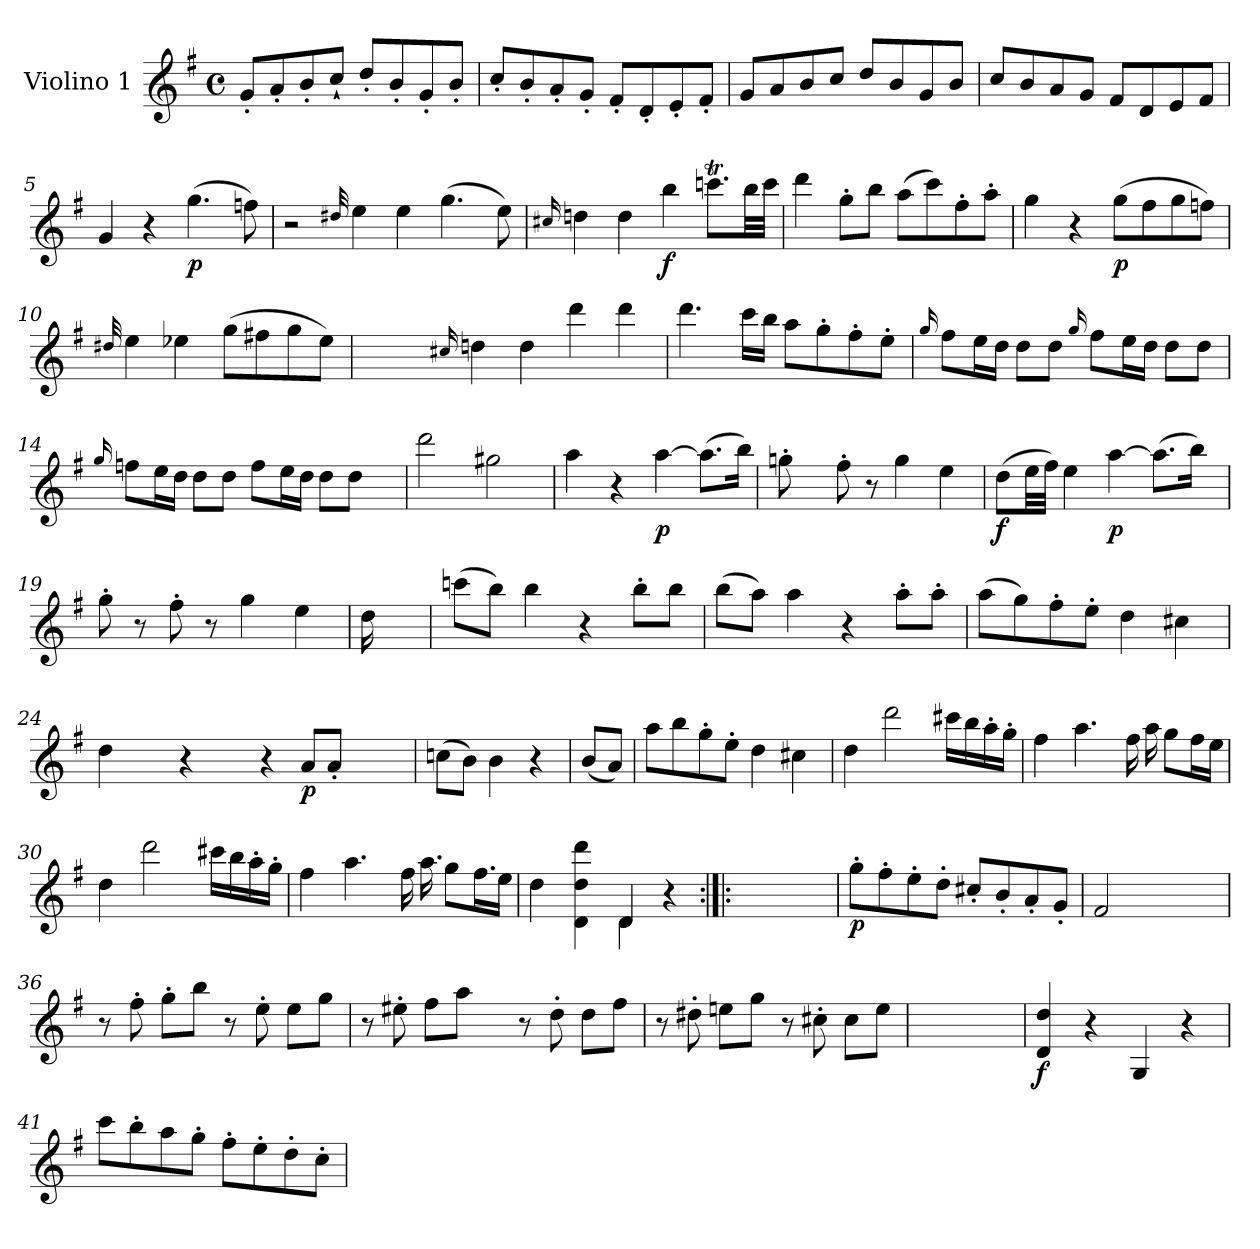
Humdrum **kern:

**kern	**dynam
*part1	*part1
*staff1	*staff1
*I"Violino 1	*
*I'V	*
*clefG2	*
*k[f#]	*
*M4/4	*
*met(c)	*
=1	=1
8g'/L	.
8a'/	.
8b'/	.
8cc''/J	.
8dd'/L	.
8b'/	.
8g'/	.
8b'/J	.
=2	=2
8cc'/L	.
8b'/	.
8a'/	.
8g'/J	.
8f#'/L	.
8d'/	.
8e'/	.
8f#'/J	.
=3	=3
8g/L	.
8a/	.
8b/	.
8cc/J	.
8dd/L	.
8b/	.
8g/	.
8b/J	.
=4	=4
8cc/L	.
8b/	.
8a/	.
8g/J	.
8f#/L	.
8d/	.
8e/	.
8f#/J	.
=5	=5
4g/	.
4r	.
!	!LO:DY:b
(>4.gg\	p
8ffn\)	.
=6	=6
2r	.
32qqdd#X/	.
4ee\	.
4ee\	.
(>4.gg\	.
8ee\)	.
=7	=7
16qqcc#X/	.
4ddn\	.
4dd\	.
!	!LO:DY:b
4bb\	f
8.cccnT\L	.
32bb\LL	.
32ccc\JJJ	.
=8	=8
4ddd\	.
8gg'\L	.
8bb\J	.
(>8aa\L	.
8ccc\)	.
8ff#'\	.
8aa'\J	.
=9	=9
4gg\	.
4r	.
!	!LO:DY:b
(>8gg\L	p
8ff#\	.
8gg\	.
8ffn\J)	.
=10	=10
32qqdd#X/	.
4ee\	.
4ee-X\	.
(>8gg\L	.
8ff#X\	.
8gg\	.
8ee-\J)	.
=11	=11
1ryy	.
16qqcc#X/	.
4ddn\	.
4dd\	.
4ddd\	.
4ddd\	.
=12	=12
4.ddd\	.
16ccc\LL	.
16bb\JJ	.
8aa\L	.
8gg'\	.
8ff#'\	.
8ee'\J	.
=13	=13
16qqgg/	.
8ff#\L	.
16ee\L	.
16dd\JJ	.
8dd\L	.
8dd\J	.
16qqgg/	.
8ff#\L	.
16ee\L	.
16dd\JJ	.
8dd\L	.
8dd\J	.
=14	=14
16qqgg/	.
8ffn\L	.
16ee\L	.
16dd\JJ	.
8dd\L	.
8dd\J	.
8ff\L	.
16ee\L	.
16dd\JJ	.
8dd\L	.
8dd\J	.
8ryy	.
=15	=15
2ddd\	.
2gg#X\	.
=16	=16
4aa\	.
4r	.
!	!LO:DY:b
[4aa\	p
(>8.aa\L]	.
16bb\Jk)	.
=17	=17
8ggn'\	.
8ryy	.
8ff#'\	.
8r	.
4gg\	.
4ee\	.
=18	=18
!	!LO:DY:b
(>8dd\L	f
32ee\LL	.
32ff#\JJJ)	.
4ee\	.
!	!LO:DY:b
[4aa\	p
(>8.aa\L]	.
16bb\Jk)	.
16ryy	.
=19	=19
8gg'\	.
8r	.
8ff#'\	.
8r	.
4gg\	.
4ee\	.
=20	=20
16dd\	.
8.ryy	.
=21	=21
(>8cccn\L	.
8bb\J)	.
4bb\	.
4r	.
8bb'\L	.
8bb\J	.
=22	=22
(>8bb\L	.
8aa\J)	.
4aa\	.
4r	.
8aa'\L	.
8aa'\J	.
=23	=23
(>8aa\L	.
8gg\)	.
8ff#'\	.
8ee'\J	.
4dd\	.
4cc#X\	.
=24	=24
4dd\	.
4ryy	.
4r	.
4ryy	.
4r	.
!	!LO:DY:b
8a/L	p
8a'/J	.
2ryy	.
=25	=25
(>8ccn\L	.
8b\J)	.
4b\	.
4r	.
=26	=26
(<8b/L	.
8a/J)	.
=27	=27
8aa\L	.
8bb\	.
8gg'\	.
8ee'\J	.
4dd\	.
4cc#X\	.
=28	=28
4dd\	.
2ddd\	.
16ccc#X\LL	.
16bb\	.
16aa'\	.
16gg'\JJ	.
=29	=29
4ff#\	.
4.aa\	.
16ff#\	.
16aa\	.
8gg\L	.
16ff#\L	.
16ee\JJ	.
=30	=30
4dd\	.
2ddd\	.
16ccc#X\LL	.
16bb\	.
16aa'\	.
16gg'\JJ	.
=31	=31
4ff#\	.
4.aa\	.
16ff#\	.
16.aa\	.
8gg\L	.
16.ff#\L	.
16ee\JJ	.
=32	=32
*^	*
4dd\	2ryy	.
4d\ 4dd\ 4ddd\	.	.
4d\	4d/	.
4r	4ryy	.
*v	*v	*
=33:|!|:	=33:|!|:
1ryy	.
=34	=34
!	!LO:DY:b
8gg'\L	p
8ff#'\	.
8ee'\	.
8dd'\J	.
8cc#X'/L	.
8b'/	.
8a'/	.
8g'/J	.
=35	=35
2f#/	.
2ryy	.
=36	=36
8r	.
8ff#'\	.
8gg'\L	.
8bb\J	.
8r	.
8ee'\	.
8ee\L	.
8gg\J	.
=37	=37
8r	.
8ee#X'\	.
8ff#\L	.
8aa\J	.
8ryy	.
8r	.
8dd'\	.
8dd\L	.
8ff#\J	.
=38	=38
8r	.
8dd#X'\	.
8een\L	.
8gg\J	.
8r	.
8cc#X'\	.
8cc#\L	.
8ee\J	.
=39	=39
1ryy	.
=40	=40
!	!LO:DY:b
4d/ 4dd/	f
4r	.
4G/	.
4r	.
=41	=41
8ccc\L	.
8bb'\	.
8aa\	.
8gg'\J	.
8ff#'\L	.
8ee'\	.
8dd'\	.
8cc'\J	.
=	=
*-	*-
